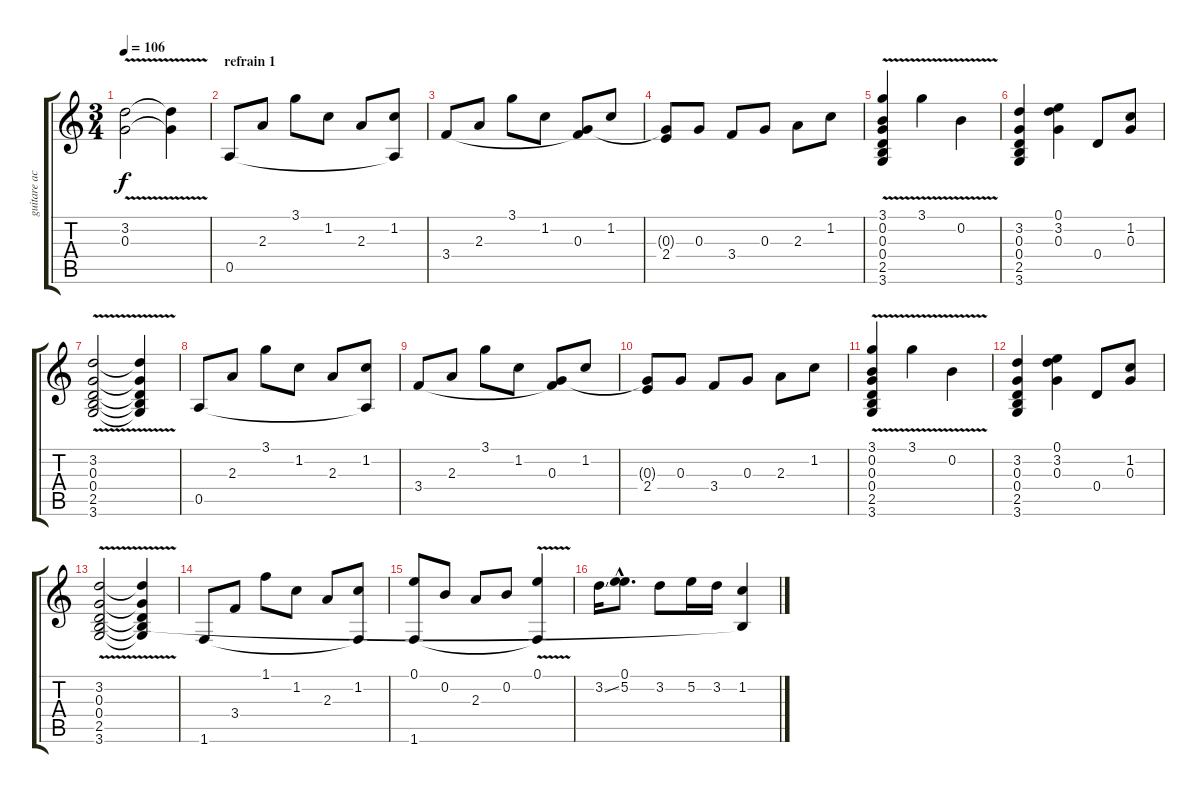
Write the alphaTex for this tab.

\track ("guitare acoustique" "guitare ac") {instrument acousticguitarnylon}
\staff {score tabs}
\tuning (E4 B3 G3 D3 A2 E2) {hide}
\ts (3 4)
\tempo 106
\clef g2
\ks c
(3.2{v} 0.3).2{dy f} (3.2{t} 0.3{t}).4 |
\section ("" "refrain 1")
0.5.8 2.3.8 3.1.8 1.2.8 2.3.8 (1.2 0.5{t}).8 |
3.4.8 2.3.8 3.1.8 1.2.8 (0.3 3.4{t}).8 1.2.8 |
(0.3{t} 2.4).8 0.3.8 3.4.8 0.3.8 2.3.8 1.2.8 |
(3.1{v} 0.2{v} 0.3{v} 0.4{v} 2.5{v} 3.6{v}).4 3.1{v}.4 0.2{v}.4 |
(3.2 0.3 0.4 2.5 3.6).4 (0.1 3.2 0.3).4 0.4.8 (1.2 0.3).8 |
(3.2 0.3 0.4 2.5{v} 3.6).2 (3.2{t} 0.3{t} 0.4{t} 2.5{t} 3.6{t}).4 |
0.5.8 2.3.8 3.1.8 1.2.8 2.3.8 (1.2 0.5{t}).8 |
3.4.8 2.3.8 3.1.8 1.2.8 (0.3 3.4{t}).8 1.2.8 |
(0.3{t} 2.4).8 0.3.8 3.4.8 0.3.8 2.3.8 1.2.8 |
(3.1{v} 0.2{v} 0.3{v} 0.4{v} 2.5{v} 3.6{v}).4 3.1{v}.4 0.2{v}.4 |
(3.2 0.3 0.4 2.5 3.6).4 (0.1 3.2 0.3).4 0.4.8 (1.2 0.3).8 |
(3.2 0.3 0.4 2.5{v} 3.6).2 (3.2{t} 0.3{t} 0.4{t} 2.5{t} 3.6{t}).4 |
1.6.8 3.4.8 1.1.8 1.2.8 2.3.8 (1.2 1.6{t}).8 |
(0.1 1.6).8 0.2.8 2.3.8 0.2.8 (0.1{v} 1.6{t}).4 |
3.2{ss}.16 (0.1{hac} 5.2{hac}).8{d} 3.2.8 5.2.16 3.2.16 (1.2 2.5{t}).4
